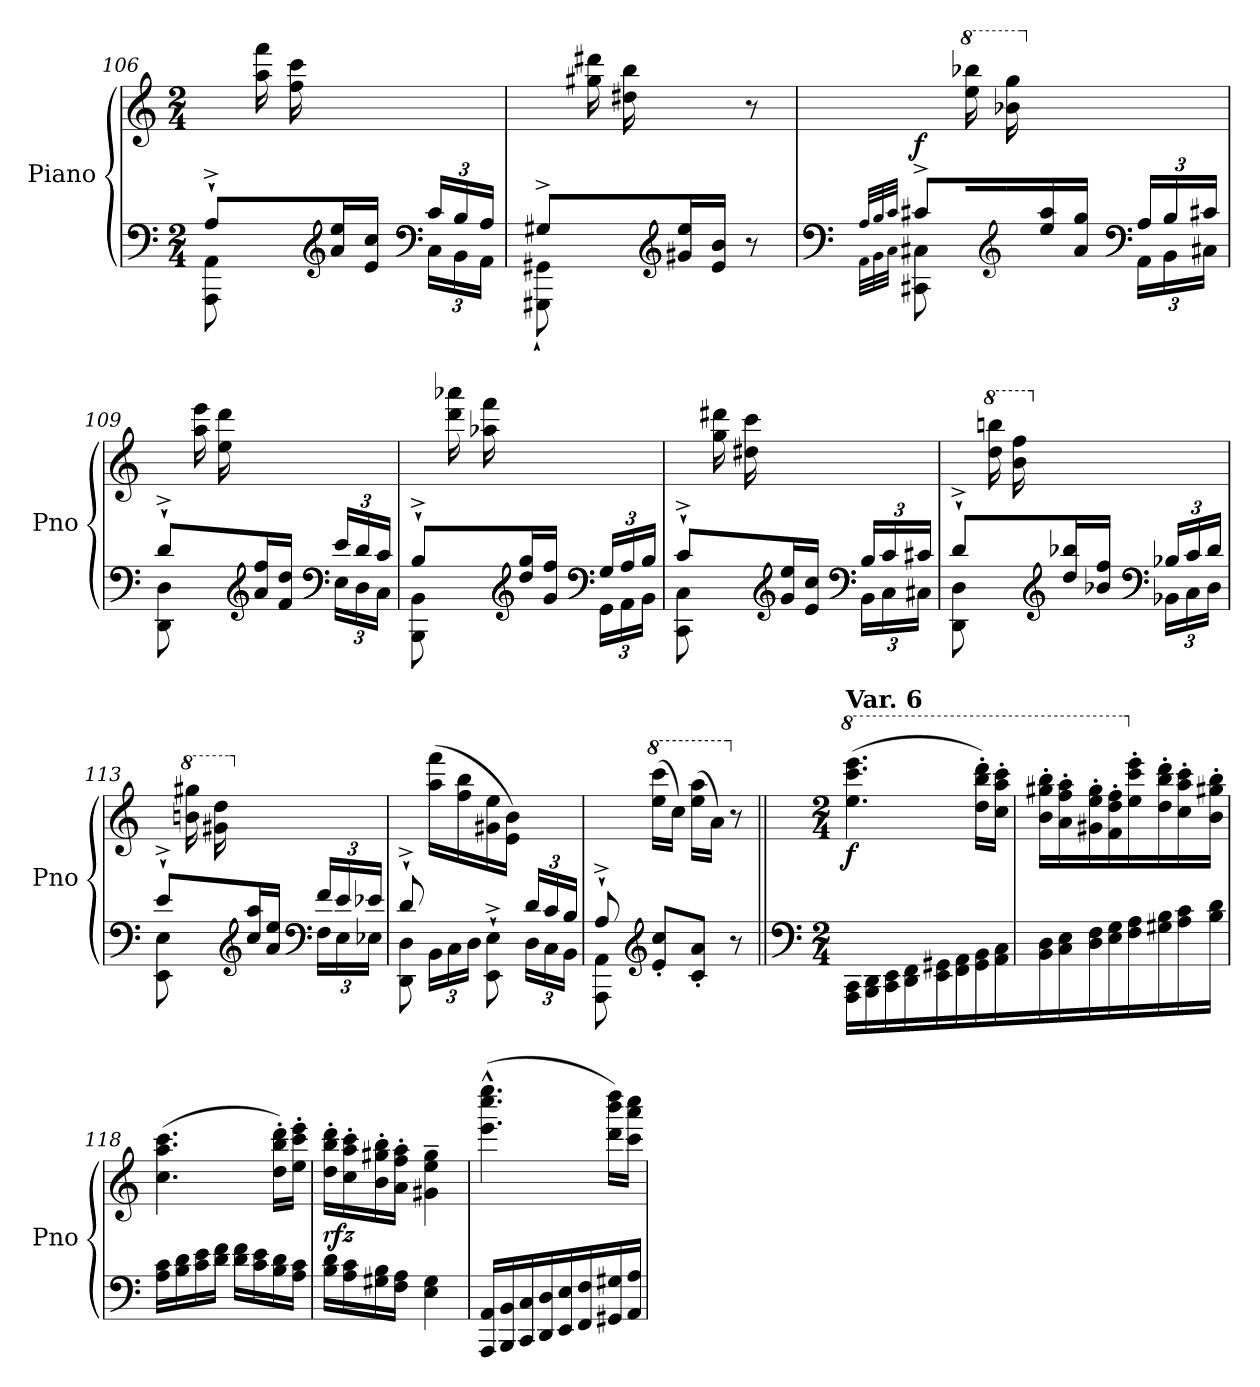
**kern	**kern	**dynam
*part1	*part1	*part1
*staff2	*staff1	*staff1/2
*I"Piano	*	*
*I'Pno	*	*
*clefF4	*clefG2	*
*k[]	*k[]	*
*M2/4	*M2/4	*
=106	=106	=106
*^	*	*
8A`^/	8AAA\ 8AA\	8ryy	.
8ryy	16ryy	(>16aa\ 16fff\LL	.
.	16ryy	16ff\ 16ccc\	.
*clefG2	*	*	*
16a/ 16ee/	16ryy	4ryy	.
16e/ 16cc/JJ)	16ryy	.	.
*clefF4	*	*	*
*Xbrackettup	*	*	*
24c/LL	24C\LL	.	.
24B/	24BB\	.	.
24A/JJ	24AA\JJ	.	.
=107	=107	=107	=107
8G#X^/	8GGG#X\` 8GG#X\`	8ryy	.
8ryy	16ryy	(>16gg#X\ 16ddd#X\LL	.
.	16ryy	16dd#X\ 16bb\	.
*clefG2	*	*	*
16g#X/ 16ee/	16ryy	8ryy	.
16e/ 16b/JJ)	16ryy	.	.
8ryy	8r	8r	.
=108	=108	=108	=108
*clefF4	*	*	*
32qA/LLL	32qAA\LLL	.	.
32qB/	32qBB\	.	.
32qc/JJJ	32qC\JJJ	.	.
!	!	!	!LO:DY:b
8c#X^/	8CC#X\ 8C#X\	8ryy	f
*	*	*8va	*
8ryy	16ryy	(>16eee\ 16bbb-X\LL	.
*clefG2	*	*	*
.	16ryy	16bb-X\ 16ggg\	.
*	*	*X8va	*
16ee/ 16aa/	16ryy	4ryy	.
16a/ 16gg/JJ)	16ryy	.	.
*clefF4	*	*	*
24A/LL	24AA\LL	.	.
24B/	24BB\	.	.
24c#X/JJ	24C#X\JJ	.	.
=109	=109	=109	=109
8d`^/	8DD\ 8D\	8ryy	.
8ryy	16ryy	(>16aa\ 16eee\LL	.
.	16ryy	16ee\ 16ddd\	.
*clefG2	*	*	*
16a/ 16ff/	16ryy	4ryy	.
16f/ 16dd/JJ)	16ryy	.	.
*clefF4	*	*	*
24e/LL	24E\LL	.	.
24d/	24D\	.	.
24c/JJ	24C\JJ	.	.
!!LO:LB:g=z
=110	=110	=110	=110
8B`^/	8BBB\ 8BB\	8ryy	.
8ryy	16ryy	(>16ddd\ 16aaa-X\LL	.
.	16ryy	16aa-X\ 16fff\	.
*clefG2	*	*	*
16dd/ 16gg/	16ryy	4ryy	.
16g/ 16ff/JJ)	16ryy	.	.
*clefF4	*	*	*
24G/LL	24GG\LL	.	.
24A/	24AA\	.	.
24B/JJ	24BB\JJ	.	.
=111	=111	=111	=111
8c`^/	8CC\ 8C\	8ryy	.
8ryy	16ryy	(>16gg\ 16ddd#X\LL	.
.	16ryy	16dd#X\ 16ccc\	.
*clefG2	*	*	*
16g/ 16ee/	16ryy	4ryy	.
16e/ 16cc/JJ)	16ryy	.	.
*clefF4	*	*	*
24B/LL	24BB\LL	.	.
24c/	24C\	.	.
24c#X/JJ	24C#X\JJ	.	.
=112	=112	=112	=112
8d`^/	8DD\ 8D\	8ryy	.
*	*	*8va	*
8ryy	16ryy	(>16ddd\ 16bbbn\LL	.
.	16ryy	16bb\ 16fff\	.
*clefG2	*	*	*
*	*	*X8va	*
16dd/ 16bb-X/	16ryy	4ryy	.
16b-X/ 16ff/JJ)	16ryy	.	.
*clefF4	*	*	*
24B-X/LL	24BB-X\LL	.	.
24c/	24C\	.	.
24d/JJ	24D\JJ	.	.
=113	=113	=113	=113
8e`^/	8EE\ 8E\	8ryy	.
*	*	*8va	*
8ryy	16ryy	(>16bbn\ 16ggg#X\LL	.
.	16ryy	16gg#X\ 16ddd\	.
*clefG2	*	*	*
*	*	*X8va	*
16cc/ 16aa/	16ryy	4ryy	.
16a/ 16ee/JJ)	16ryy	.	.
*clefF4	*	*	*
24f/LL	24F\LL	.	.
24e/	24E\	.	.
24e-X/JJ	24E-X\JJ	.	.
=114	=114	=114	=114
8d`^/	8DD\ 8D\	8ryy	.
4ryy	24BB\LL	(>16aa\ 16fff\LL	.
.	24C\	.	.
.	.	16ff\ 16bb\	.
.	24D\JJ	.	.
.	8EE\`^ 8E\`^	16g#X\ 16ee\	.
.	.	16e\ 16b\JJ)	.
24d/LL	24D\LL	8ryy	.
24c/	24C\	.	.
24B/JJ	24BB\JJ	.	.
!!LO:PB:g=z
=115	=115	=115	=115
8A`^/	8AAA\ 8AA\	8ryy	.
*clefG2	*	*	*
*	*	*8va	*
4.ryy	8e/' 8cc/'L	(>16eee\ 16cccc\LL	.
.	.	16ccc\JJ)	.
.	8c/' 8a/'J	(>16eee\ 16aaa\LL	.
.	.	16aa\JJ)	.
*	*	*X8va	*
.	8r	8r	.
*v	*v	*	*
!!LO:LB:g=z
=116||	=116||	=116||
*clefF4	*	*
*M2/4	*M2/4	*
*	*8va	*
*^	*	*
!	!	!LO:TX:a:B:t=Var. 6	!
!	!	!	!LO:DY:b
*v	*v	*	*
16AAA\ 16CC\LL	(>4.eee\ 4.cccc\ 4.eeee\	f
16BBB\ 16DD\	.	.
16CC\ 16EE\	.	.
16DD\ 16FF\	.	.
16EE\ 16GG#X\	.	.
16FF\ 16AA\	.	.
16GG#\ 16BB\	16ddd\' 16bbb\' 16dddd\'LL)	.
16AA\ 16C\	16ccc\' 16aaa\' 16cccc\'JJ	.
=117	=117	=117
16BB\ 16D\	16bb\' 16ggg#X\' 16bbb\'LL	.
16C\ 16E\	16aa\' 16fff\' 16aaa\'	.
16D\ 16F\	16gg#X\' 16eee\' 16ggg#\'	.
16E\ 16G\	16ff\' 16ddd\' 16fff\'	.
*	*X8va	*
16F\ 16A\	16ee\' 16ccc\' 16eee\'	.
16G#X\ 16B\	16dd\' 16bb\' 16ddd\'	.
16A\ 16c\	16cc\' 16aa\' 16ccc\'	.
16B\ 16d\JJ	16b\' 16gg#X\' 16bb\'JJ	.
=118	=118	=118
16A\ 16c\LL	(>4.cc\ 4.aa\ 4.ccc\	.
16B\ 16d\	.	.
16c\ 16e\	.	.
16d\ 16f\JJ	.	.
16d\ 16f\LL	.	.
16c\ 16e\	.	.
16B\ 16d\	16dd\' 16bb\' 16ddd\'LL)	.
16A\ 16c\JJ	16ee\' 16ccc\' 16eee\'JJ	.
=119	=119	=119
!	!	!LO:DY:b
16B\ 16d\LL	16dd\' 16bb\' 16ddd\'LL	rfz
16A\ 16c\	16cc\' 16aa\' 16ccc\'	.
16G#X\ 16B\	16b\' 16gg#X\' 16bb\'	.
16F\ 16A\JJ	16a\' 16ff\' 16aa\'JJ	.
4E\ 4G#\	4g#X\~ 4ee\~ 4gg#\~	.
=120	=120	=120
16AAA/ 16AA/LL	(>4.eee\^^ 4.cccc\^^ 4.eeee\^^	.
16BBB/ 16BB/	.	.
16CC/ 16C/	.	.
16DD/ 16D/	.	.
16EE/ 16E/	.	.
16FF/ 16F/	.	.
16GG#X/ 16G#X/	16ddd\ 16bbb\ 16dddd\LL)	.
16AA/ 16A/JJ	16ccc\ 16aaa\ 16cccc\JJ	.
=	=	=
*-	*-	*-
